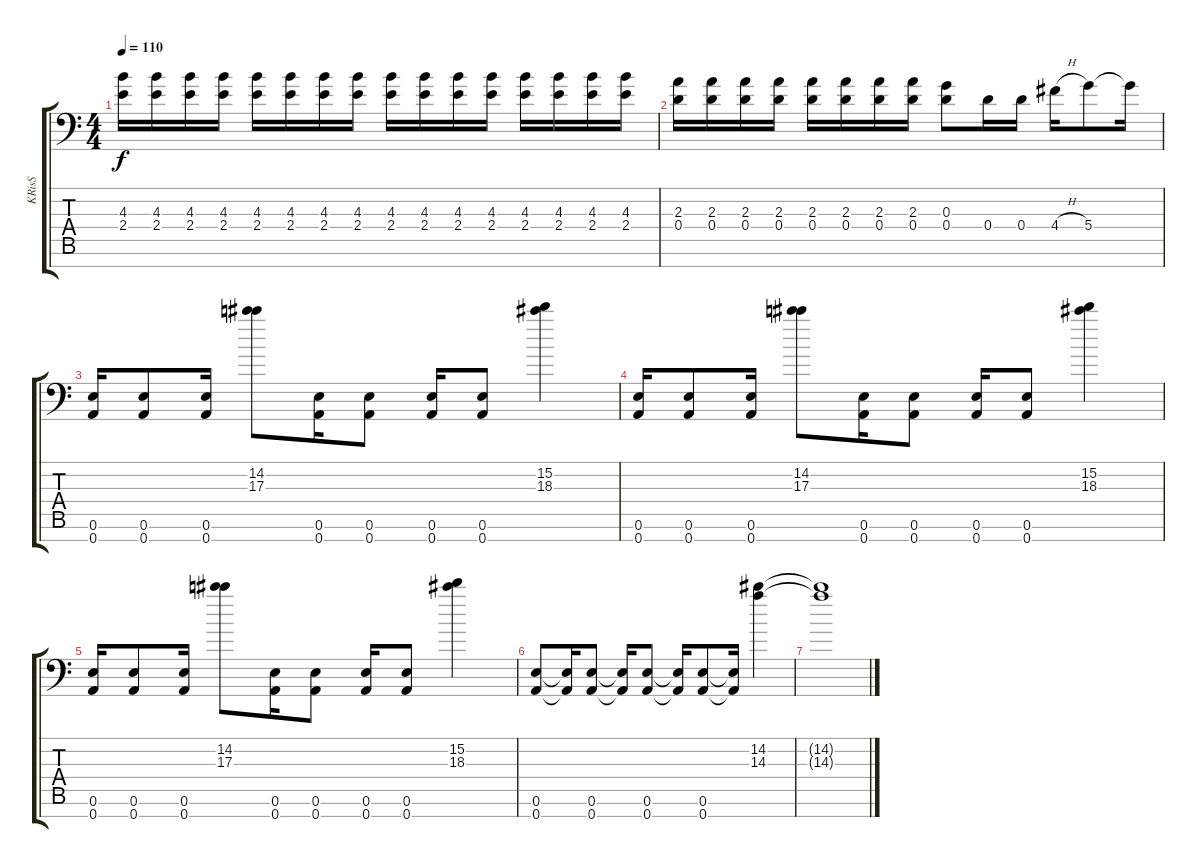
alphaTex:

\track ("KRisS" "KRisS") {instrument distortionguitar}
\staff {score tabs}
\tuning (E4 B3 G3 D3 A2 E2 A1) {hide}
\ts (4 4)
\tempo 110
\clef f4
\ks c
(4.3 2.4).16{dy f} (4.3 2.4).16 (4.3 2.4).16 (4.3 2.4).16 (4.3 2.4).16 (4.3 2.4).16 (4.3 2.4).16 (4.3 2.4).16 (4.3 2.4).16 (4.3 2.4).16 (4.3 2.4).16 (4.3 2.4).16 (4.3 2.4).16 (4.3 2.4).16 (4.3 2.4).16 (4.3 2.4).16 |
(2.3 0.4).16 (2.3 0.4).16 (2.3 0.4).16 (2.3 0.4).16 (2.3 0.4).16 (2.3 0.4).16 (2.3 0.4).16 (2.3 0.4).16 (0.3 0.4).8 0.4.16 0.4.16 4.4{h}.16 5.4.8 5.4{t}.16 |
(0.6 0.7).16 (0.6 0.7).8 (0.6 0.7).16 (14.2 17.3).8 (0.6 0.7).16 (0.6 0.7).8 (0.6 0.7).16 (0.6 0.7).8 (15.2 18.3).4 |
(0.6 0.7).16 (0.6 0.7).8 (0.6 0.7).16 (14.2 17.3).8 (0.6 0.7).16 (0.6 0.7).8 (0.6 0.7).16 (0.6 0.7).8 (15.2 18.3).4 |
(0.6 0.7).16 (0.6 0.7).8 (0.6 0.7).16 (14.2 17.3).8 (0.6 0.7).16 (0.6 0.7).8 (0.6 0.7).16 (0.6 0.7).8 (15.2 18.3).4 |
(0.6 0.7).8 (0.6{t} 0.7{t}).16 (0.6 0.7).8 (0.6{t} 0.7{t}).16 (0.6 0.7).8 (0.6{t} 0.7{t}).16 (0.6 0.7).8 (0.6{t} 0.7{t}).16 (14.2 14.3).4 |
(14.2{t} 14.3{t}).1
